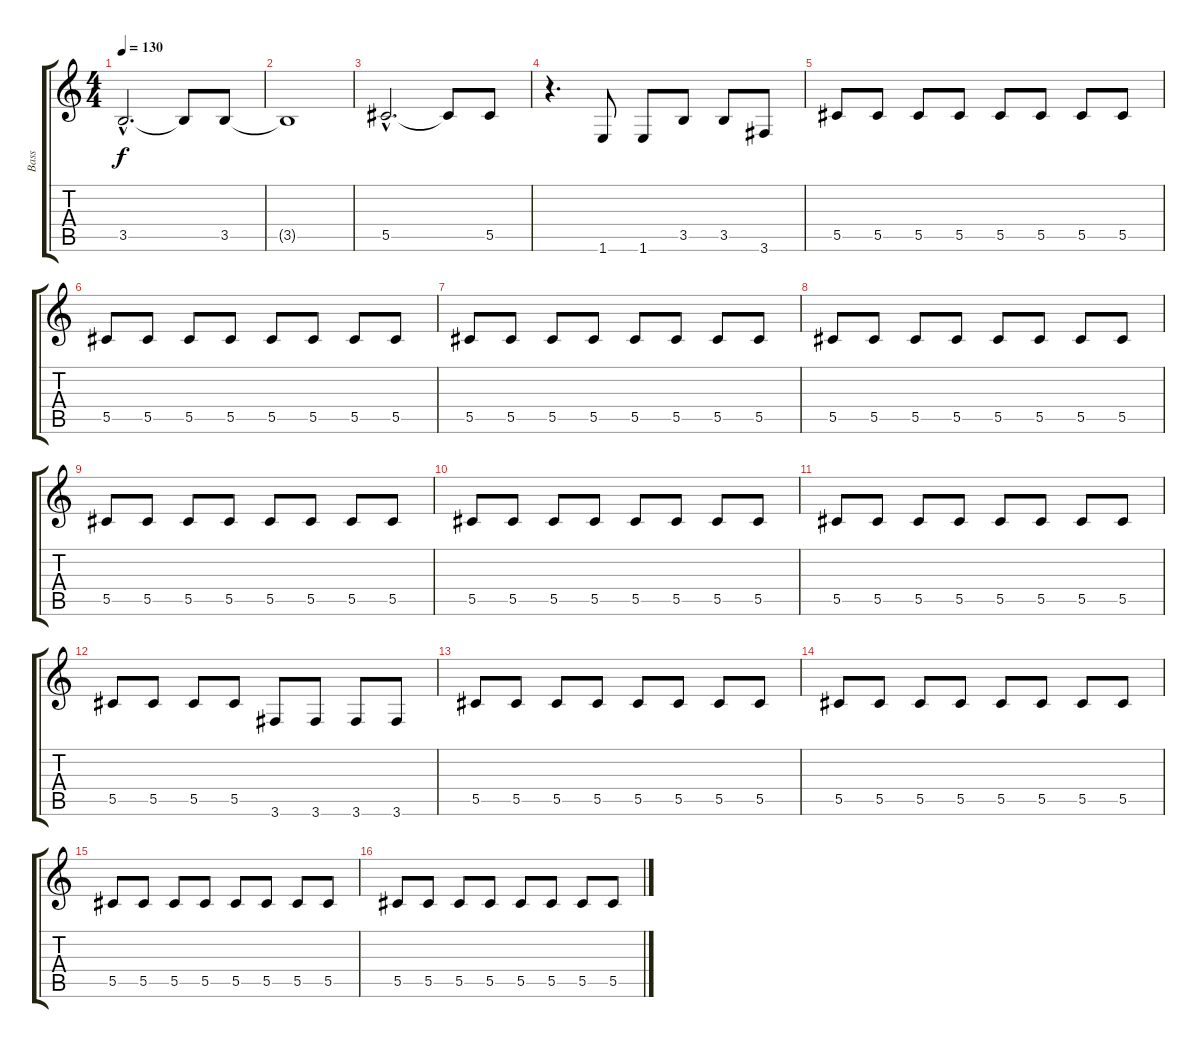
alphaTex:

\track ("Bass" "Bass") {instrument electricbassfinger}
\staff {score tabs}
\tuning (Eb4 Bb3 Gb3 Db3 Ab2 Eb2) {hide}
\ts (4 4)
\tempo 130
\clef g2
\ks c
3.5{hac}.2{d dy f} 3.5{t}.8 3.5.8 |
3.5{t}.1 |
5.5{hac}.2{d} 5.5{t}.8 5.5.8 |
r.4{d} 1.6.8 1.6.8 3.5.8 3.5.8 3.6.8 |
5.5.8 5.5.8 5.5.8 5.5.8 5.5.8 5.5.8 5.5.8 5.5.8 |
5.5.8 5.5.8 5.5.8 5.5.8 5.5.8 5.5.8 5.5.8 5.5.8 |
5.5.8 5.5.8 5.5.8 5.5.8 5.5.8 5.5.8 5.5.8 5.5.8 |
5.5.8 5.5.8 5.5.8 5.5.8 5.5.8 5.5.8 5.5.8 5.5.8 |
5.5.8 5.5.8 5.5.8 5.5.8 5.5.8 5.5.8 5.5.8 5.5.8 |
5.5.8 5.5.8 5.5.8 5.5.8 5.5.8 5.5.8 5.5.8 5.5.8 |
5.5.8 5.5.8 5.5.8 5.5.8 5.5.8 5.5.8 5.5.8 5.5.8 |
5.5.8 5.5.8 5.5.8 5.5.8 3.6.8 3.6.8 3.6.8 3.6.8 |
5.5.8 5.5.8 5.5.8 5.5.8 5.5.8 5.5.8 5.5.8 5.5.8 |
5.5.8 5.5.8 5.5.8 5.5.8 5.5.8 5.5.8 5.5.8 5.5.8 |
5.5.8 5.5.8 5.5.8 5.5.8 5.5.8 5.5.8 5.5.8 5.5.8 |
5.5.8 5.5.8 5.5.8 5.5.8 5.5.8 5.5.8 5.5.8 5.5.8
